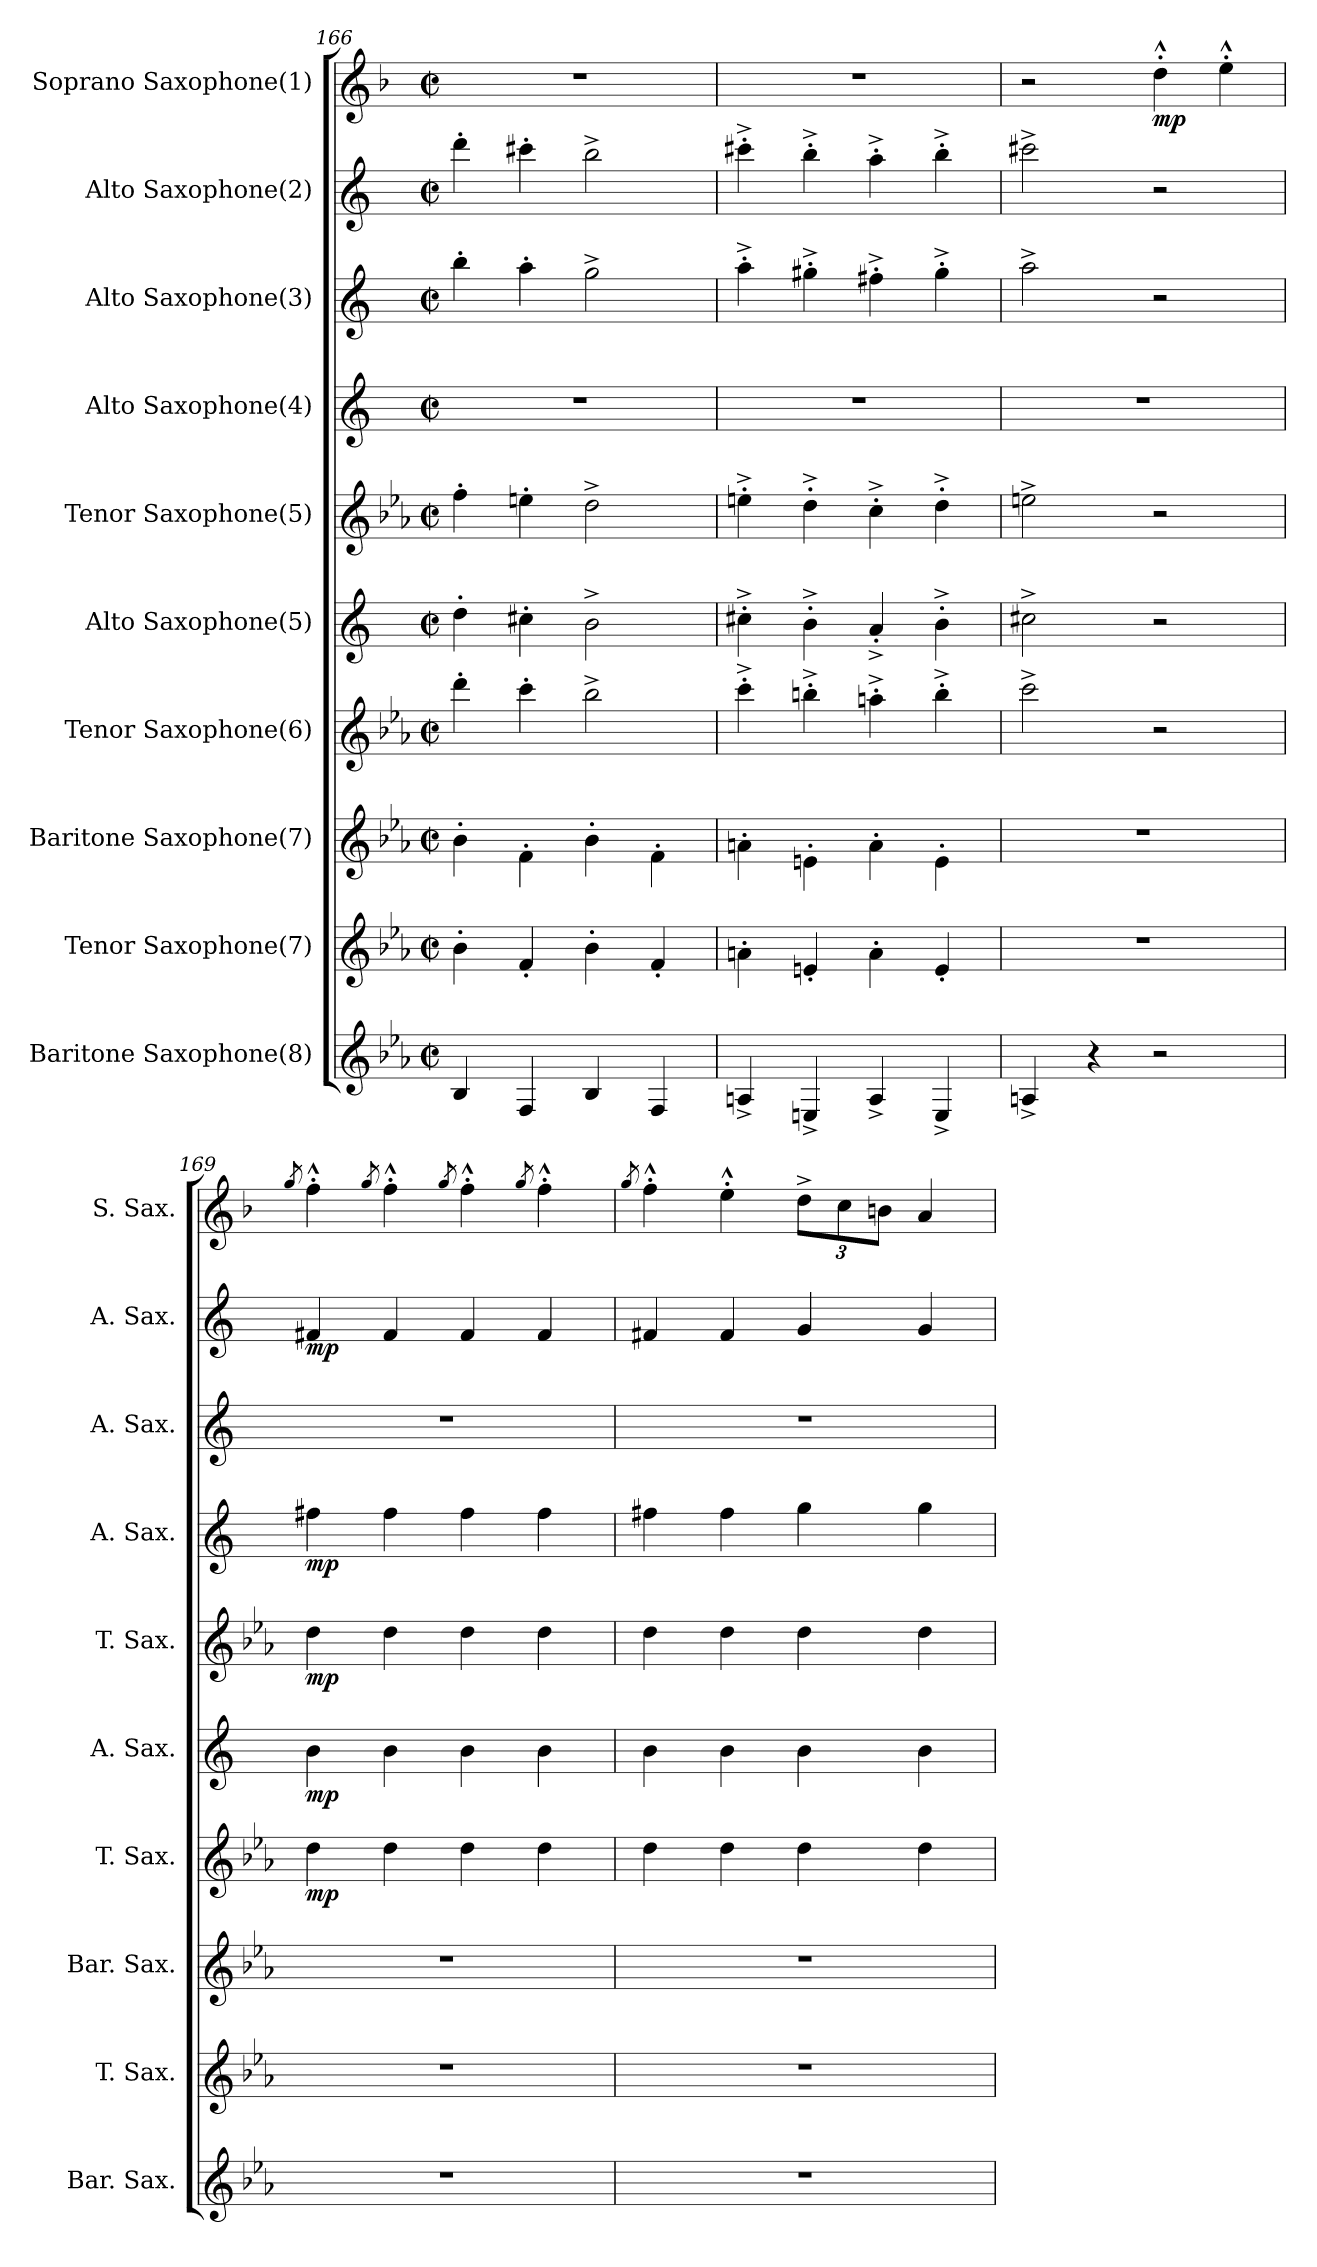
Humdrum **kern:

**kern	**kern	**kern	**kern	**dynam	**kern	**dynam	**kern	**dynam	**kern	**dynam	**kern	**kern	**dynam	**kern	**dynam
*part10	*part9	*part8	*part7	*part7	*part6	*part6	*part5	*part5	*part4	*part4	*part3	*part2	*part2	*part1	*part1
*staff10	*staff9	*staff8	*staff7	*staff7	*staff6	*staff6	*staff5	*staff5	*staff4	*staff4	*staff3	*staff2	*staff2	*staff1	*staff1
*I"Baritone Saxophone(8)	*I"Tenor Saxophone(7)	*I"Baritone Saxophone(7)	*I"Tenor Saxophone(6)	*	*I"Alto Saxophone(5)	*	*I"Tenor Saxophone(5)	*	*I"Alto Saxophone(4)	*	*I"Alto Saxophone(3)	*I"Alto Saxophone(2)	*	*I"Soprano Saxophone(1)	*
*I'Bar. Sax.	*I'T. Sax.	*I'Bar. Sax.	*I'T. Sax.	*	*I'A. Sax.	*	*I'T. Sax.	*	*I'A. Sax.	*	*I'A. Sax.	*I'A. Sax.	*	*I'S. Sax.	*
!!LO:PB:g=z
*clefG2	*clefG2	*clefG2	*clefG2	*	*clefG2	*	*clefG2	*	*clefG2	*	*clefG2	*clefG2	*	*clefG2	*
*ITrd12c21	*ITrd8c14	*ITrd12c21	*ITrd8c14	*	*ITrd5c9	*	*ITrd8c14	*	*ITrd5c9	*	*ITrd5c9	*ITrd5c9	*	*ITrd1c2	*
*k[b-e-a-]	*k[b-e-a-]	*k[b-e-a-]	*k[b-e-a-]	*	*k[b-e-a-]	*	*k[b-e-a-]	*	*k[b-e-a-]	*	*k[b-e-a-]	*k[b-e-a-]	*	*k[b-e-a-]	*
*M4/4	*M4/4	*M4/4	*M4/4	*	*M4/4	*	*M4/4	*	*M4/4	*	*M4/4	*M4/4	*	*M4/4	*
*met(c|)	*met(c|)	*met(c|)	*met(c|)	*	*met(c|)	*	*met(c|)	*	*met(c|)	*	*met(c|)	*met(c|)	*	*met(c|)	*
=166	=166	=166	=166	=166	=166	=166	=166	=166	=166	=166	=166	=166	=166	=166	=166
4BB-/	4B-'\	4B-'\	4dd'\	.	4f'\	.	4f'\	.	1r	.	4dd'\	4ff'\	.	1r	.
4FF/	4F'/	4F'\	4cc'\	.	4en'\	.	4en'\	.	.	.	4cc'\	4een'\	.	.	.
4BB-/	4B-'\	4B-'\	2b-^\	.	2d^\	.	2d^\	.	.	.	2b-^\	2dd^\	.	.	.
4FF/	4F'/	4F'\	.	.	.	.	.	.	.	.	.	.	.	.	.
=167	=167	=167	=167	=167	=167	=167	=167	=167	=167	=167	=167	=167	=167	=167	=167
4AAn^/	4An'\	4An'\	4cc'^\	.	4en'^\	.	4en'^\	.	1r	.	4cc'^\	4een'^\	.	1r	.
4EEn^/	4En'/	4En'\	4bn'^\	.	4d'^\	.	4d'^\	.	.	.	4bn'^\	4dd'^\	.	.	.
4AA^/	4A'\	4A'\	4an'^\	.	4c'^/	.	4c'^\	.	.	.	4an'^\	4cc'^\	.	.	.
4EE^/	4E'/	4E'\	4b'^\	.	4d'^\	.	4d'^\	.	.	.	4b'^\	4dd'^\	.	.	.
=168	=168	=168	=168	=168	=168	=168	=168	=168	=168	=168	=168	=168	=168	=168	=168
4AAn^/	1r	1r	2cc^\	.	2en^\	.	2en^\	.	1r	.	2cc^\	2een^\	.	2r	.
4r	.	.	.	.	.	.	.	.	.	.	.	.	.	.	.
!	!	!	!	!	!	!	!	!	!	!	!	!	!	!	!LO:DY:b
2r	.	.	2r	.	2r	.	2r	.	.	.	2r	2r	.	4cc'^^\	mp
.	.	.	.	.	.	.	.	.	.	.	.	.	.	4dd'^^\	.
=169	=169	=169	=169	=169	=169	=169	=169	=169	=169	=169	=169	=169	=169	=169	=169
.	.	.	.	.	.	.	.	.	.	.	.	.	.	8qff/	.
!	!	!	!	!LO:DY:b	!	!LO:DY:b	!	!LO:DY:b	!	!LO:DY:b	!	!	!LO:DY:b	!	!
1r	1r	1r	4d\	mp	4d\	mp	4d\	mp	4an\	mp	1r	4An/	mp	4ee-'^^\	.
.	.	.	.	.	.	.	.	.	.	.	.	.	.	8qff/	.
.	.	.	4d\	.	4d\	.	4d\	.	4a\	.	.	4A/	.	4ee-'^^\	.
.	.	.	.	.	.	.	.	.	.	.	.	.	.	8qff/	.
.	.	.	4d\	.	4d\	.	4d\	.	4a\	.	.	4A/	.	4ee-'^^\	.
.	.	.	.	.	.	.	.	.	.	.	.	.	.	8qff/	.
.	.	.	4d\	.	4d\	.	4d\	.	4a\	.	.	4A/	.	4ee-'^^\	.
=170	=170	=170	=170	=170	=170	=170	=170	=170	=170	=170	=170	=170	=170	=170	=170
.	.	.	.	.	.	.	.	.	.	.	.	.	.	8qff/	.
1r	1r	1r	4d\	.	4d\	.	4d\	.	4an\	.	1r	4An/	.	4ee-'^^\	.
.	.	.	4d\	.	4d\	.	4d\	.	4a\	.	.	4A/	.	4dd'^^\	.
*	*	*	*	*	*	*	*	*	*	*	*	*	*	*Xbrackettup	*
.	.	.	4d\	.	4d\	.	4d\	.	4b-\	.	.	4B-/	.	12cc^\L	.
.	.	.	.	.	.	.	.	.	.	.	.	.	.	12b-\	.
.	.	.	.	.	.	.	.	.	.	.	.	.	.	12an\J	.
.	.	.	4d\	.	4d\	.	4d\	.	4b-\	.	.	4B-/	.	4g/	.
=	=	=	=	=	=	=	=	=	=	=	=	=	=	=	=
*-	*-	*-	*-	*-	*-	*-	*-	*-	*-	*-	*-	*-	*-	*-	*-
